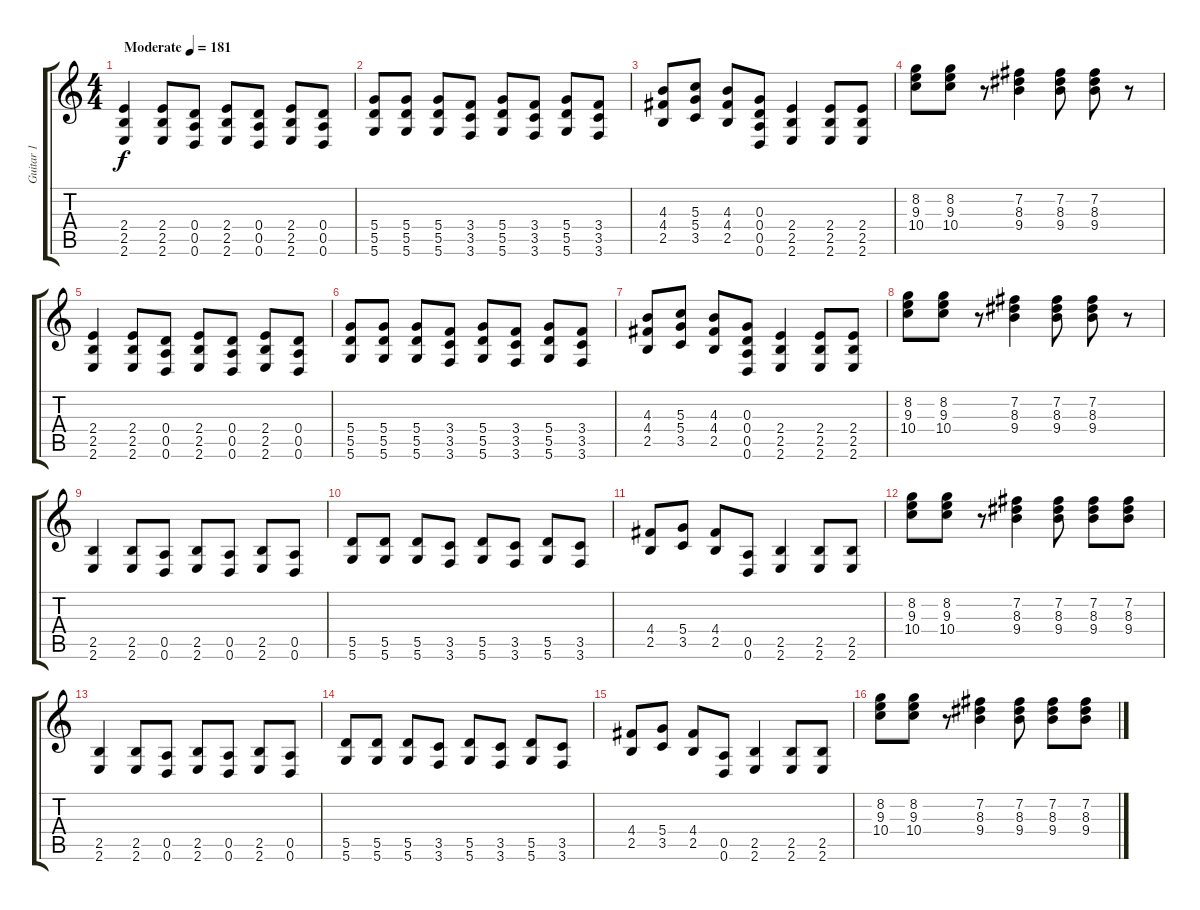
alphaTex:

\track ("Guitar 1" "Guitar 1") {instrument overdrivenguitar}
\staff {score tabs}
\tuning (E4 B3 G3 D3 A2 D2) {hide}
\ts (4 4)
\tempo (181 "Moderate")
\clef g2
\ks c
(2.4 2.5 2.6).4{dy f instrument overdrivenguitar} (2.4 2.5 2.6).8 (0.4 0.5 0.6).8 (2.4 2.5 2.6).8 (0.4 0.5 0.6).8 (2.4 2.5 2.6).8 (0.4 0.5 0.6).8 |
(5.4 5.5 5.6).8 (5.4 5.5 5.6).8 (5.4 5.5 5.6).8 (3.4 3.5 3.6).8 (5.4 5.5 5.6).8 (3.4 3.5 3.6).8 (5.4 5.5 5.6).8 (3.4 3.5 3.6).8 |
(4.3 4.4 2.5).8 (5.3 5.4 3.5).8 (4.3 4.4 2.5).8 (0.3 0.4 0.5 0.6).8 (2.4 2.5 2.6).4 (2.4 2.5 2.6).8 (2.4 2.5 2.6).8 |
(8.2 9.3 10.4).8 (8.2 9.3 10.4).8 r.8 (7.2 8.3 9.4).4 (7.2 8.3 9.4).8 (7.2 8.3 9.4).8 r.8 |
(2.4 2.5 2.6).4 (2.4 2.5 2.6).8 (0.4 0.5 0.6).8 (2.4 2.5 2.6).8 (0.4 0.5 0.6).8 (2.4 2.5 2.6).8 (0.4 0.5 0.6).8 |
(5.4 5.5 5.6).8 (5.4 5.5 5.6).8 (5.4 5.5 5.6).8 (3.4 3.5 3.6).8 (5.4 5.5 5.6).8 (3.4 3.5 3.6).8 (5.4 5.5 5.6).8 (3.4 3.5 3.6).8 |
(4.3 4.4 2.5).8 (5.3 5.4 3.5).8 (4.3 4.4 2.5).8 (0.3 0.4 0.5 0.6).8 (2.4 2.5 2.6).4 (2.4 2.5 2.6).8 (2.4 2.5 2.6).8 |
(8.2 9.3 10.4).8 (8.2 9.3 10.4).8 r.8 (7.2 8.3 9.4).4 (7.2 8.3 9.4).8 (7.2 8.3 9.4).8 r.8 |
(2.5 2.6).4 (2.5 2.6).8 (0.5 0.6).8 (2.5 2.6).8 (0.5 0.6).8 (2.5 2.6).8 (0.5 0.6).8 |
(5.5 5.6).8 (5.5 5.6).8 (5.5 5.6).8 (3.5 3.6).8 (5.5 5.6).8 (3.5 3.6).8 (5.5 5.6).8 (3.5 3.6).8 |
(4.4 2.5).8 (5.4 3.5).8 (4.4 2.5).8 (0.5 0.6).8 (2.5 2.6).4 (2.5 2.6).8 (2.5 2.6).8 |
(8.2 9.3 10.4).8 (8.2 9.3 10.4).8 r.8 (7.2 8.3 9.4).4 (7.2 8.3 9.4).8 (7.2 8.3 9.4).8 (7.2 8.3 9.4).8 |
(2.5 2.6).4 (2.5 2.6).8 (0.5 0.6).8 (2.5 2.6).8 (0.5 0.6).8 (2.5 2.6).8 (0.5 0.6).8 |
(5.5 5.6).8 (5.5 5.6).8 (5.5 5.6).8 (3.5 3.6).8 (5.5 5.6).8 (3.5 3.6).8 (5.5 5.6).8 (3.5 3.6).8 |
(4.4 2.5).8 (5.4 3.5).8 (4.4 2.5).8 (0.5 0.6).8 (2.5 2.6).4 (2.5 2.6).8 (2.5 2.6).8 |
(8.2 9.3 10.4).8 (8.2 9.3 10.4).8 r.8 (7.2 8.3 9.4).4 (7.2 8.3 9.4).8 (7.2 8.3 9.4).8 (7.2 8.3 9.4).8
